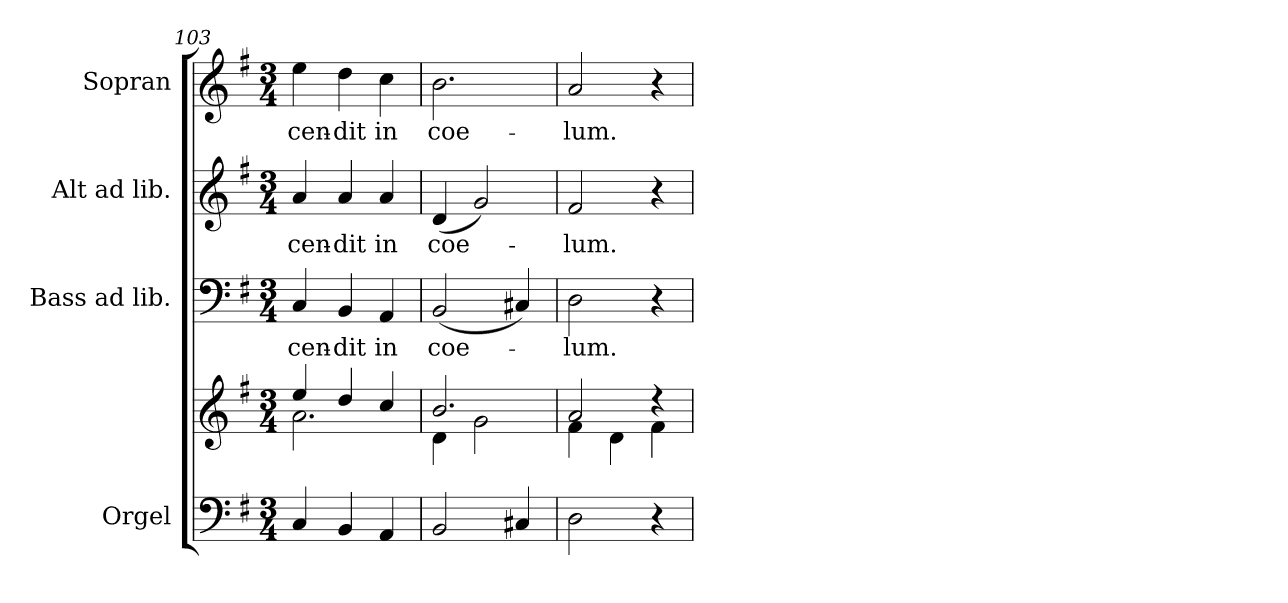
**kern	**kern	**kern	**text	**kern	**text	**kern	**text
*part4	*part4	*part3	*part3	*part2	*part2	*part1	*part1
*staff5	*staff4	*staff3	*staff3	*staff2	*staff2	*staff1	*staff1
*I"Orgel	*	*I"Bass ad lib.	*	*I"Alt ad lib.	*	*I"Sopran	*
*I'Org.	*	*I'B.	*	*I'A.	*	*I'S.	*
*clefF4	*clefG2	*clefF4	*	*clefG2	*	*clefG2	*
*k[f#]	*k[f#]	*k[f#]	*	*k[f#]	*	*k[f#]	*
*G:	*G:	*G:	*	*G:	*	*G:	*
*M3/4	*M3/4	*M3/4	*	*M3/4	*	*M3/4	*
=103	=103	=103	=103	=103	=103	=103	=103
*	*^	*	*	*	*	*	*
!	!	!	!	!LO:LY:b	!	!LO:LY:b	!	!LO:LY:b
4C/	4ee/	2.a\	4C/	-cen-	4a/	-cen-	4ee\	-cen-
!	!	!	!	!LO:LY:b	!	!LO:LY:b	!	!LO:LY:b
4BB/	4dd/	.	4BB/	-dit	4a/	-dit	4dd\	-dit
!	!	!	!	!LO:LY:b	!	!LO:LY:b	!	!LO:LY:b
4AA/	4cc/	.	4AA/	in	4a/	in	4cc\	in
=104	=104	=104	=104	=104	=104	=104	=104	=104
!	!	!	!	!LO:LY:b	!	!LO:LY:b	!	!LO:LY:b
2BB/	2.b/	4d\	(<2BB/	coe-	(<4d/	coe-	2.b\	coe-
.	.	2g\	.	.	2g/)	.	.	.
4C#X/	.	.	4C#X/)	.	.	.	.	.
=105	=105	=105	=105	=105	=105	=105	=105	=105
!	!	!	!	!LO:LY:b	!	!LO:LY:b	!	!LO:LY:b
2D\	2a/	4f#\	2D\	-lum.	2f#/	-lum.	2a/	-lum.
.	.	4d\	.	.	.	.	.	.
4r	4rdd	4f#\	4r	.	4r	.	4r	.
*	*v	*v	*	*	*	*	*	*
=	=	=	=	=	=	=	=
*-	*-	*-	*-	*-	*-	*-	*-
